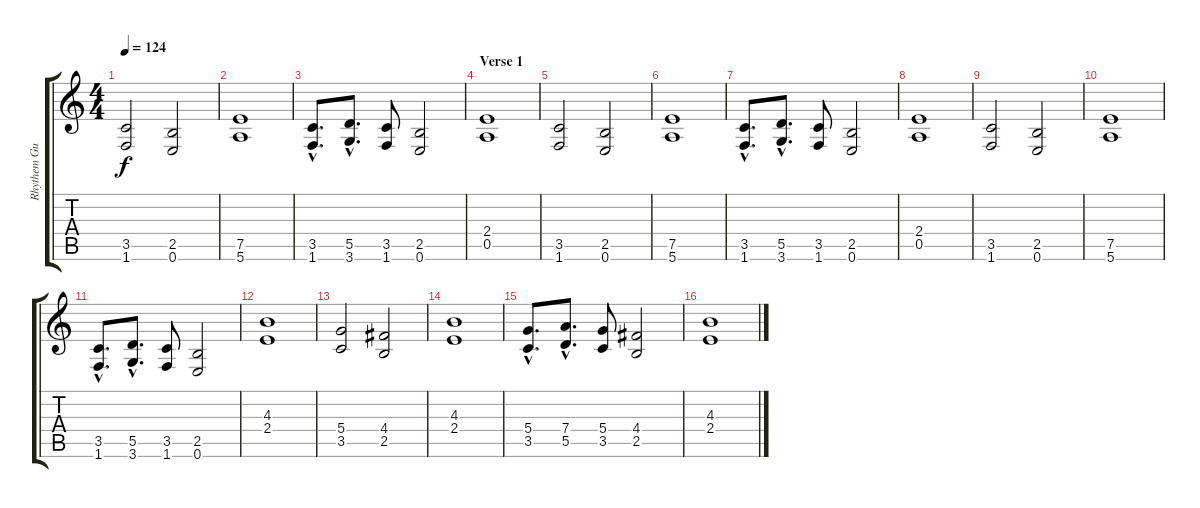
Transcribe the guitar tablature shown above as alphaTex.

\track ("Rhythem Guit. 1" "Rhythem Gu") {instrument distortionguitar}
\staff {score tabs}
\tuning (E4 B3 G3 D3 A2 E2) {hide}
\ts (4 4)
\tempo 124
\clef g2
\ks c
(3.5 1.6).2{dy f} (2.5 0.6).2 |
(7.5 5.6).1 |
(3.5{hac} 1.6{hac}).8{d} (5.5{hac} 3.6{hac}).8{d} (3.5 1.6).8 (2.5 0.6).2 |
\section ("" "Verse 1")
(2.4 0.5).1 |
(3.5 1.6).2 (2.5 0.6).2 |
(7.5 5.6).1 |
(3.5{hac} 1.6{hac}).8{d} (5.5{hac} 3.6{hac}).8{d} (3.5 1.6).8 (2.5 0.6).2 |
(2.4 0.5).1 |
(3.5 1.6).2 (2.5 0.6).2 |
(7.5 5.6).1 |
(3.5{hac} 1.6{hac}).8{d} (5.5{hac} 3.6{hac}).8{d} (3.5 1.6).8 (2.5 0.6).2 |
(4.3 2.4).1 |
(5.4 3.5).2 (4.4 2.5).2 |
(4.3 2.4).1 |
(5.4{hac} 3.5{hac}).8{d} (7.4{hac} 5.5{hac}).8{d} (5.4 3.5).8 (4.4 2.5).2 |
(4.3 2.4).1
